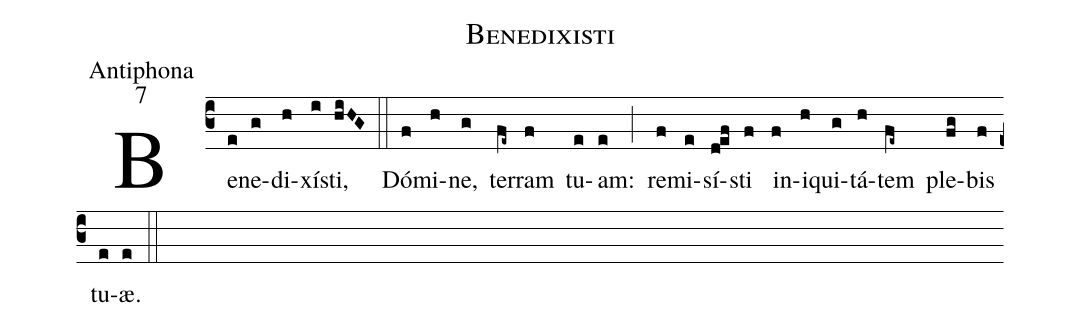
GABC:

name:Benedixisti;
office-part:Antiphona;
mode:7;
%%
(c3) Be(e)ne(g)di(h)xí(i)sti,(hiHG) (::)
Dó(f)mi(h)ne,(g) ter(fe~)ram(f) tu(e)am:(e) (;) re(f)mi(e)sí(d!ef)sti(f) in(f)i(h)qui(g)tá(h)tem(fe~) ple(fg)bis(f) tu(e)æ.(e) (::)
